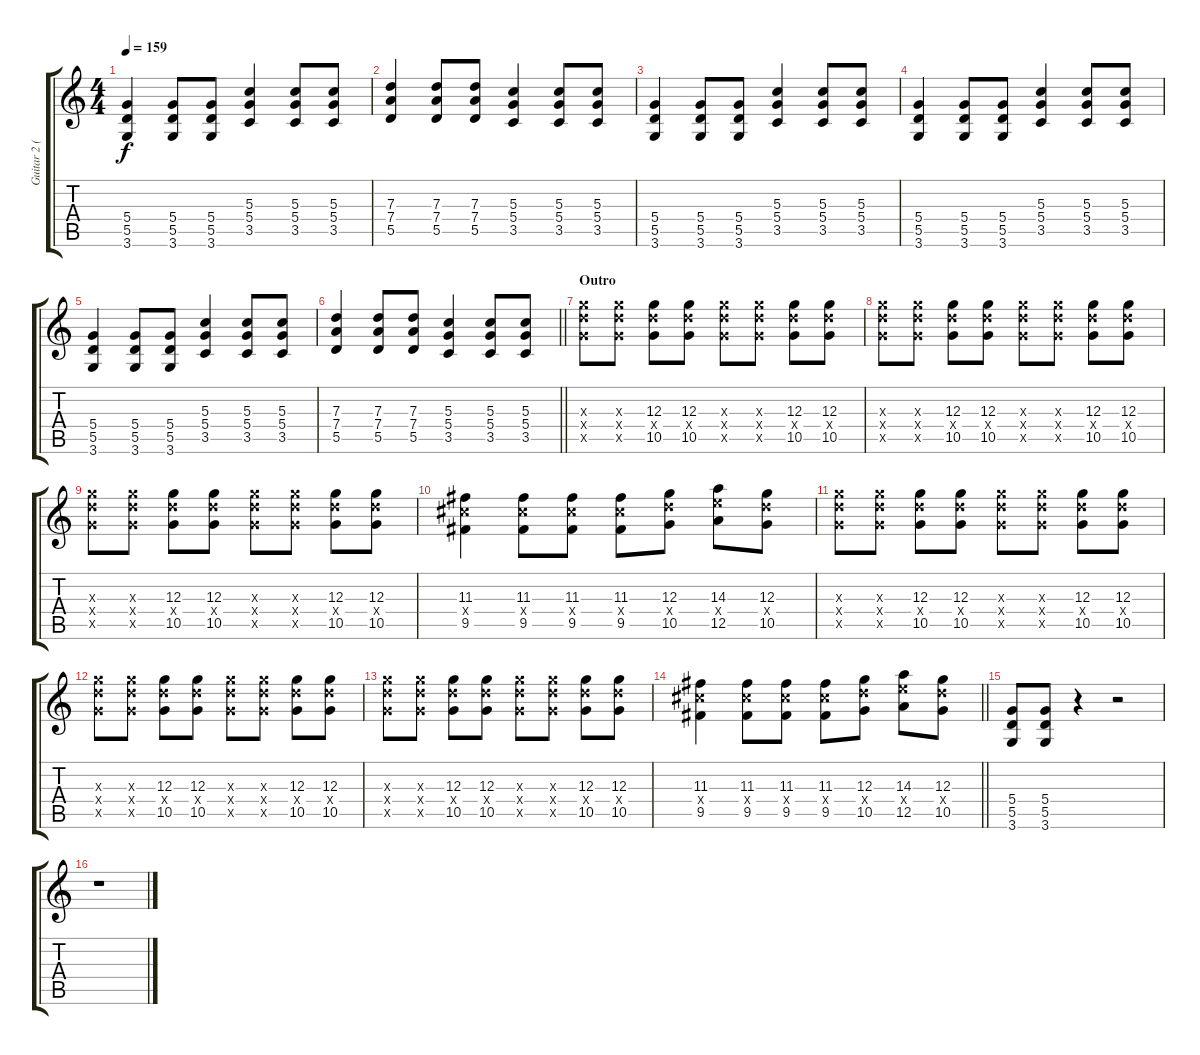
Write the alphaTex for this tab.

\track ("Guitar 2 (Jason White)" "Guitar 2 (") {instrument distortionguitar}
\staff {score tabs}
\tuning (E4 B3 G3 D3 A2 E2) {hide}
\ts (4 4)
\tempo 159
\clef g2
\ks c
(5.4 5.5 3.6).4{dy f} (5.4 5.5 3.6).8 (5.4 5.5 3.6).8 (5.3 5.4 3.5).4 (5.3 5.4 3.5).8 (5.3 5.4 3.5).8 |
(7.3 7.4 5.5).4 (7.3 7.4 5.5).8 (7.3 7.4 5.5).8 (5.3 5.4 3.5).4 (5.3 5.4 3.5).8 (5.3 5.4 3.5).8 |
(5.4 5.5 3.6).4 (5.4 5.5 3.6).8 (5.4 5.5 3.6).8 (5.3 5.4 3.5).4 (5.3 5.4 3.5).8 (5.3 5.4 3.5).8 |
(5.4 5.5 3.6).4 (5.4 5.5 3.6).8 (5.4 5.5 3.6).8 (5.3 5.4 3.5).4 (5.3 5.4 3.5).8 (5.3 5.4 3.5).8 |
(5.4 5.5 3.6).4 (5.4 5.5 3.6).8 (5.4 5.5 3.6).8 (5.3 5.4 3.5).4 (5.3 5.4 3.5).8 (5.3 5.4 3.5).8 |
\barLineRight lightlight
(7.3 7.4 5.5).4 (7.3 7.4 5.5).8 (7.3 7.4 5.5).8 (5.3 5.4 3.5).4 (5.3 5.4 3.5).8 (5.3 5.4 3.5).8 |
\section ("" "Outro")
(12.3{x} 12.4{x} 10.5{x}).8 (12.3{x} 12.4{x} 10.5{x}).8 (12.3 12.4{x} 10.5).8 (12.3 12.4{x} 10.5).8 (12.3{x} 12.4{x} 10.5{x}).8 (12.3{x} 12.4{x} 10.5{x}).8 (12.3 12.4{x} 10.5).8 (12.3 12.4{x} 10.5).8 |
(12.3{x} 12.4{x} 10.5{x}).8 (12.3{x} 12.4{x} 10.5{x}).8 (12.3 12.4{x} 10.5).8 (12.3 12.4{x} 10.5).8 (12.3{x} 12.4{x} 10.5{x}).8 (12.3{x} 12.4{x} 10.5{x}).8 (12.3 12.4{x} 10.5).8 (12.3 12.4{x} 10.5).8 |
(12.3{x} 12.4{x} 10.5{x}).8 (12.3{x} 12.4{x} 10.5{x}).8 (12.3 12.4{x} 10.5).8 (12.3 12.4{x} 10.5).8 (12.3{x} 12.4{x} 10.5{x}).8 (12.3{x} 12.4{x} 10.5{x}).8 (12.3 12.4{x} 10.5).8 (12.3 12.4{x} 10.5).8 |
(11.3 11.4{x} 9.5).4 (11.3 11.4{x} 9.5).8 (11.3 11.4{x} 9.5).8 (11.3 11.4{x} 9.5).8 (12.3 12.4{x} 10.5).8 (14.3 14.4{x} 12.5).8 (12.3 12.4{x} 10.5).8 |
(12.3{x} 12.4{x} 10.5{x}).8 (12.3{x} 12.4{x} 10.5{x}).8 (12.3 12.4{x} 10.5).8 (12.3 12.4{x} 10.5).8 (12.3{x} 12.4{x} 10.5{x}).8 (12.3{x} 12.4{x} 10.5{x}).8 (12.3 12.4{x} 10.5).8 (12.3 12.4{x} 10.5).8 |
(12.3{x} 12.4{x} 10.5{x}).8 (12.3{x} 12.4{x} 10.5{x}).8 (12.3 12.4{x} 10.5).8 (12.3 12.4{x} 10.5).8 (12.3{x} 12.4{x} 10.5{x}).8 (12.3{x} 12.4{x} 10.5{x}).8 (12.3 12.4{x} 10.5).8 (12.3 12.4{x} 10.5).8 |
(12.3{x} 12.4{x} 10.5{x}).8 (12.3{x} 12.4{x} 10.5{x}).8 (12.3 12.4{x} 10.5).8 (12.3 12.4{x} 10.5).8 (12.3{x} 12.4{x} 10.5{x}).8 (12.3{x} 12.4{x} 10.5{x}).8 (12.3 12.4{x} 10.5).8 (12.3 12.4{x} 10.5).8 |
\barLineRight lightlight
(11.3 11.4{x} 9.5).4 (11.3 11.4{x} 9.5).8 (11.3 11.4{x} 9.5).8 (11.3 11.4{x} 9.5).8 (12.3 12.4{x} 10.5).8 (14.3 14.4{x} 12.5).8 (12.3 12.4{x} 10.5).8 |
(5.4 5.5 3.6).8 (5.4 5.5 3.6).8 r.4 r.2 |
r.1
